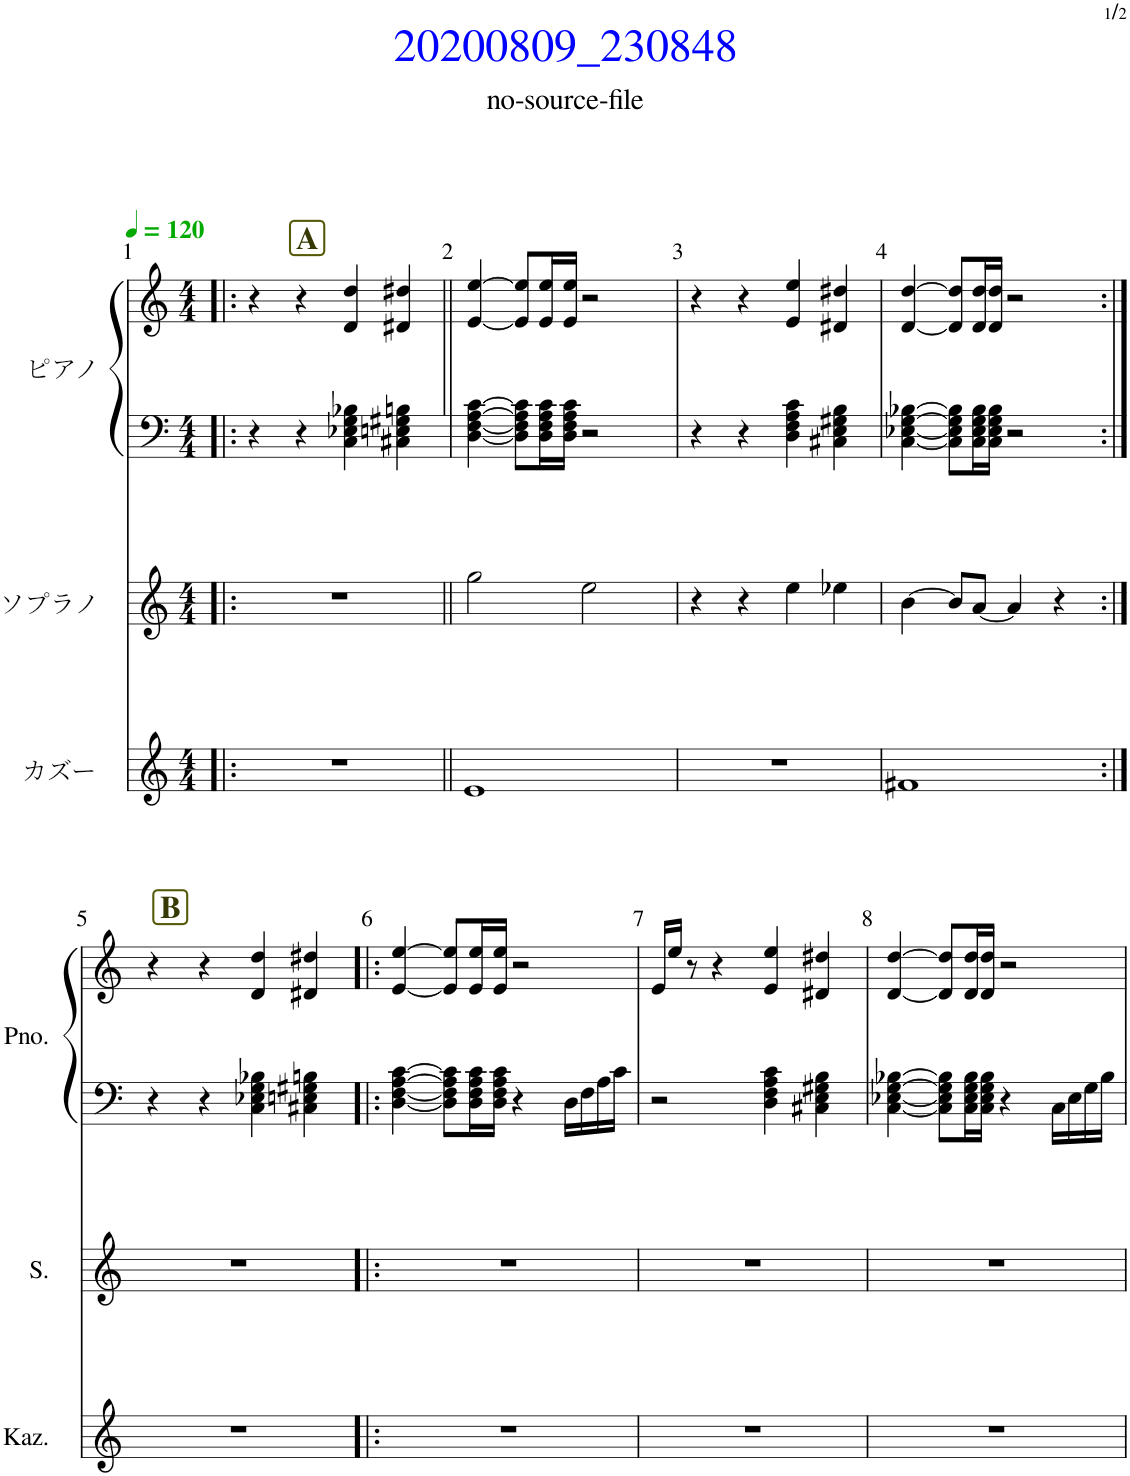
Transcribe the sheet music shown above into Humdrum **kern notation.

**kern	**kern	**kern	**kern
*part3	*part2	*part1	*part1
*staff4	*staff3	*staff2	*staff1
*I"カズー	*I"ソプラノ	*I"ピアノ	*
*clefG2	*clefG2	*clefF4	*clefG2
*k[]	*k[]	*k[]	*k[]
*M4/4	*M4/4	*M4/4	*M4/4
*MM120	*MM120	*MM120	*MM120
!!LO:REH:place=s1:a:B:cj:color=#373904:fs=15:t=A:qo=1
=1!|:	=1!|:	=1!|:	=1!|:
1r	1r	4r	4r
.	.	4r	4r
.	.	4C\ 4E-X\ 4G\ 4B-X\	4d/ 4dd/
.	.	4C#X\ 4En\ 4G#X\ 4Bn\	4d#X/ 4dd#X/
=2||	=2||	=2||	=2||
1e	2gg\	[4D\ [4F\ [4A\ [4c\	[4e/ [4ee/
.	.	8D\] 8F\] 8A\] 8c\]L	8e/] 8ee/]L
.	.	16D\ 16F\ 16A\ 16c\L	16e/ 16ee/L
.	.	16D\ 16F\ 16A\ 16c\JJ	16e/ 16ee/JJ
.	2ee\	2r	2r
=3	=3	=3	=3
1r	4r	4r	4r
.	4r	4r	4r
.	4ee\	4D\ 4F\ 4A\ 4c\	4e/ 4ee/
.	4ee-X\	4C#X\ 4E\ 4G#X\ 4B\	4d#X/ 4dd#X/
=4	=4	=4	=4
1f#X	[4b\	[4C\ [4E-X\ [4G\ [4B-X\	[4d/ [4dd/
.	8b/L]	8C\] 8E-\] 8G\] 8B-\]L	8d/] 8dd/]L
.	[8a/J	16C\ 16E-\ 16G\ 16B-\L	16d/ 16dd/L
.	.	16C\ 16E-\ 16G\ 16B-\JJ	16d/ 16dd/JJ
.	4a/]	2r	2r
.	4r	.	.
!!LO:LB:g=z
!!LO:REH:place=s1:a:B:cj:color=#373904:fs=15:t=B
=5:|!	=5:|!	=5:|!	=5:|!
1r	1r	4r	4r
.	.	4r	4r
.	.	4C\ 4E-X\ 4G\ 4B-X\	4d/ 4dd/
.	.	4C#X\ 4En\ 4G#X\ 4Bn\	4d#X/ 4dd#X/
=6!|:	=6!|:	=6!|:	=6!|:
1r	1r	[4D\ [4F\ [4A\ [4c\	[4e/ [4ee/
.	.	8D\] 8F\] 8A\] 8c\]L	8e/] 8ee/]L
.	.	16D\ 16F\ 16A\ 16c\L	16e/ 16ee/L
.	.	16D\ 16F\ 16A\ 16c\JJ	16e/ 16ee/JJ
.	.	4r	2r
.	.	16D\LL	.
.	.	16F\	.
.	.	16A\	.
.	.	16c\JJ	.
=7	=7	=7	=7
1r	1r	2r	16e/LL
.	.	.	16ee/JJ
.	.	.	8r
.	.	.	4r
.	.	4D\ 4F\ 4A\ 4c\	4e/ 4ee/
.	.	4C#X\ 4E\ 4G#X\ 4B\	4d#X/ 4dd#X/
=8	=8	=8	=8
1r	1r	[4C\ [4E-X\ [4G\ [4B-X\	[4d/ [4dd/
.	.	8C\] 8E-\] 8G\] 8B-\]L	8d/] 8dd/]L
.	.	16C\ 16E-\ 16G\ 16B-\L	16d/ 16dd/L
.	.	16C\ 16E-\ 16G\ 16B-\JJ	16d/ 16dd/JJ
.	.	4r	2r
.	.	16C\LL	.
.	.	16E-\	.
.	.	16G\	.
.	.	16B-\JJ	.
=	=	=	=
*-	*-	*-	*-
